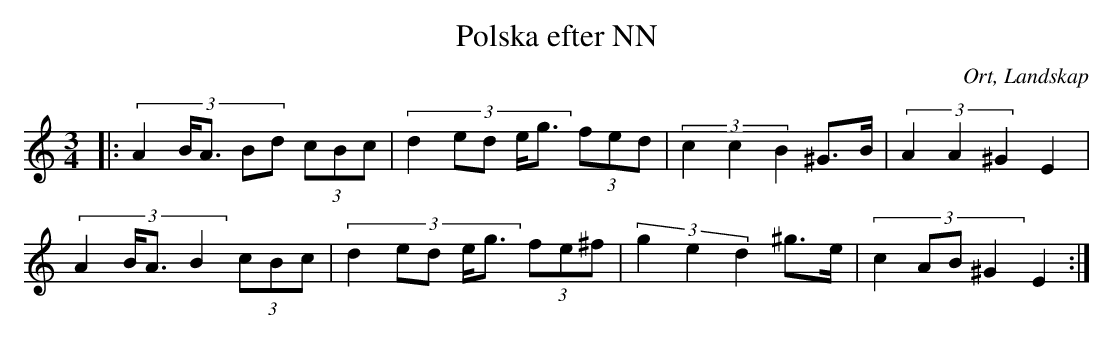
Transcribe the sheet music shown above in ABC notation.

X:1
T:Polska efter NN
O:Ort, Landskap
M:3/4
L:1/8
K:C
|: (3:2:5 A2 B<A Bd (3cBc| (3:2:5 d2 ed e<g (3fed|(3:2:3 c2 c2 B2 ^G>B|(3:2:3 A2 A2 ^G2 E2|
(3:2:4 A2 B<A B2 (3cBc| (3:2:5 d2 ed e<g (3fe^f|(3:2:3 g2 e2 d2 ^g>e|(3:2:4 c2 AB ^G2 E2:|
